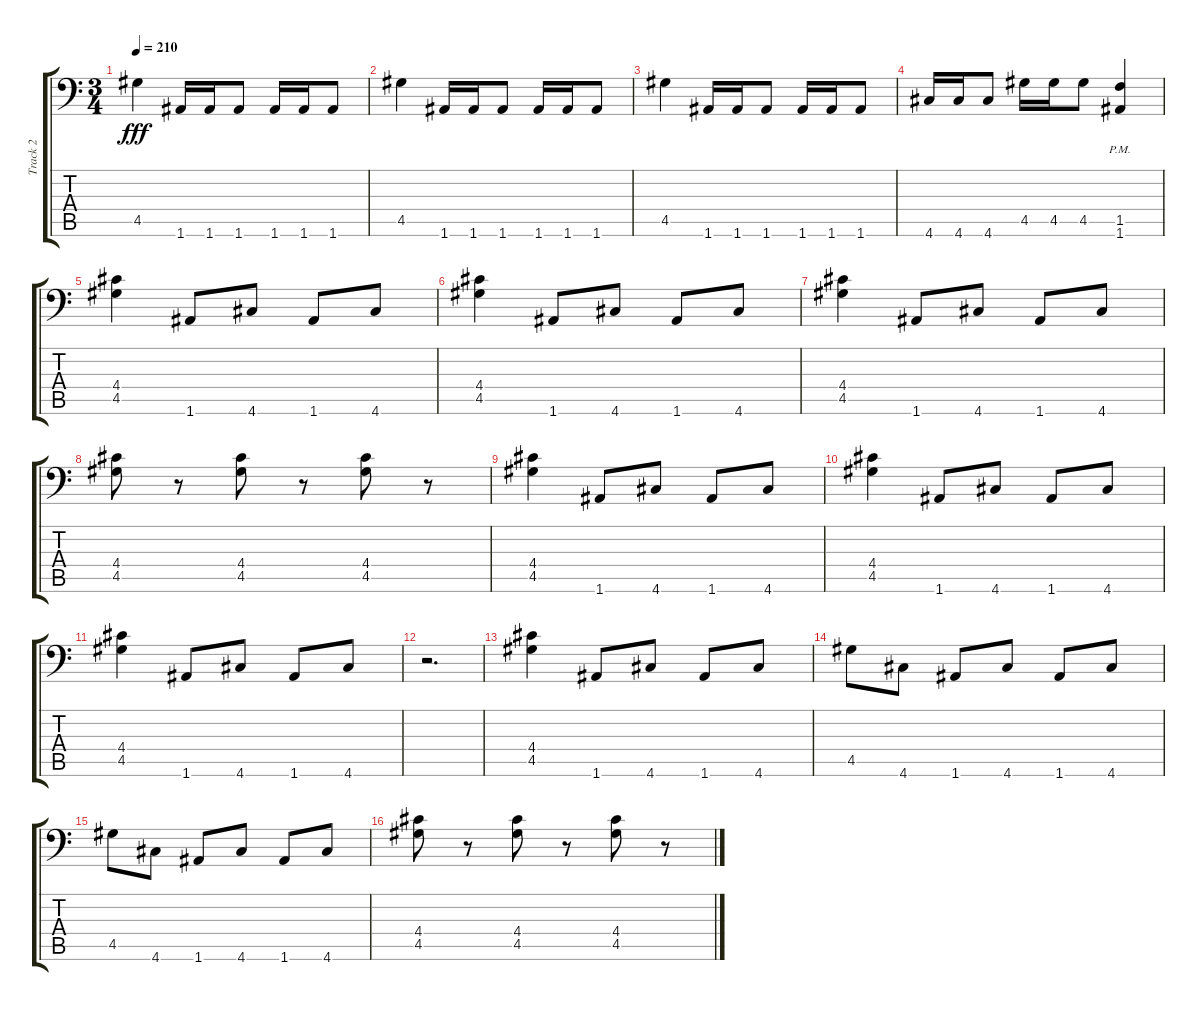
\track ("Track 2" "Track 2") {instrument distortionguitar}
\staff {score tabs}
\tuning (B3 Gb3 D3 A2 E2 A1) {hide}
\ts (3 4)
\tempo 210
\clef f4
\ks c
4.5.4{dy fff} 1.6.16 1.6.16 1.6.8 1.6.16 1.6.16 1.6.8 |
4.5.4 1.6.16 1.6.16 1.6.8 1.6.16 1.6.16 1.6.8 |
4.5.4 1.6.16 1.6.16 1.6.8 1.6.16 1.6.16 1.6.8 |
4.6.16 4.6.16 4.6.8 4.5.16 4.5.16 4.5.8 (1.5{pm} 1.6{pm}).4 |
(4.4 4.5).4 1.6.8 4.6.8 1.6.8 4.6.8 |
(4.4 4.5).4 1.6.8 4.6.8 1.6.8 4.6.8 |
(4.4 4.5).4 1.6.8 4.6.8 1.6.8 4.6.8 |
(4.4 4.5).8 r.8 (4.4 4.5).8 r.8 (4.4 4.5).8 r.8 |
(4.4 4.5).4 1.6.8 4.6.8 1.6.8 4.6.8 |
(4.4 4.5).4 1.6.8 4.6.8 1.6.8 4.6.8 |
(4.4 4.5).4 1.6.8 4.6.8 1.6.8 4.6.8 |
r.2{d} |
(4.4 4.5).4 1.6.8 4.6.8 1.6.8 4.6.8 |
4.5.8 4.6.8 1.6.8 4.6.8 1.6.8 4.6.8 |
4.5.8 4.6.8 1.6.8 4.6.8 1.6.8 4.6.8 |
(4.4 4.5).8 r.8 (4.4 4.5).8 r.8 (4.4 4.5).8 r.8
